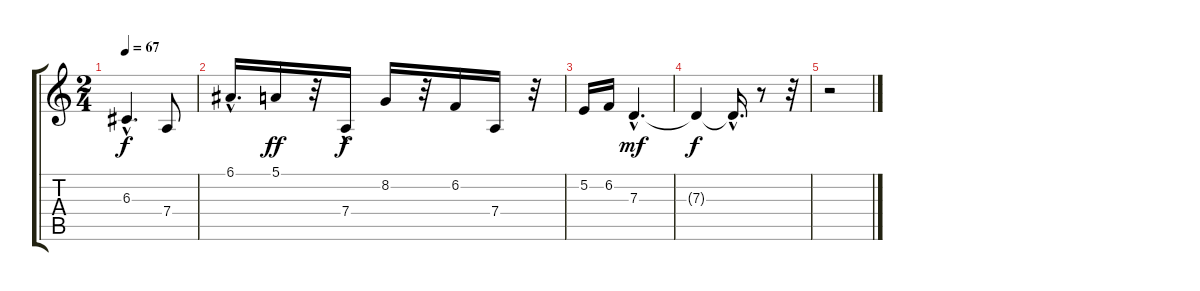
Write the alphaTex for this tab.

\track "" {instrument accordion}
\staff {score tabs}
\tuning (E4 B3 G3 D3 A2 E2) {hide}
\ts (2 4)
\tempo 67
\clef g2
\ks c
6.3{hac}.4{d dy f} 7.4.8 |
6.1{hac}.16{d} 5.1.16{dy ff} r.32 7.4{hac}.16{dy f} 8.2.16 r.32 6.2.16 7.4.16 r.32 |
5.2.16 6.2.16 7.3{hac}.4{d dy mf} |
7.3{t}.4{dy f} 7.3{hac t}.16{d} r.8 r.32 |
r.2
